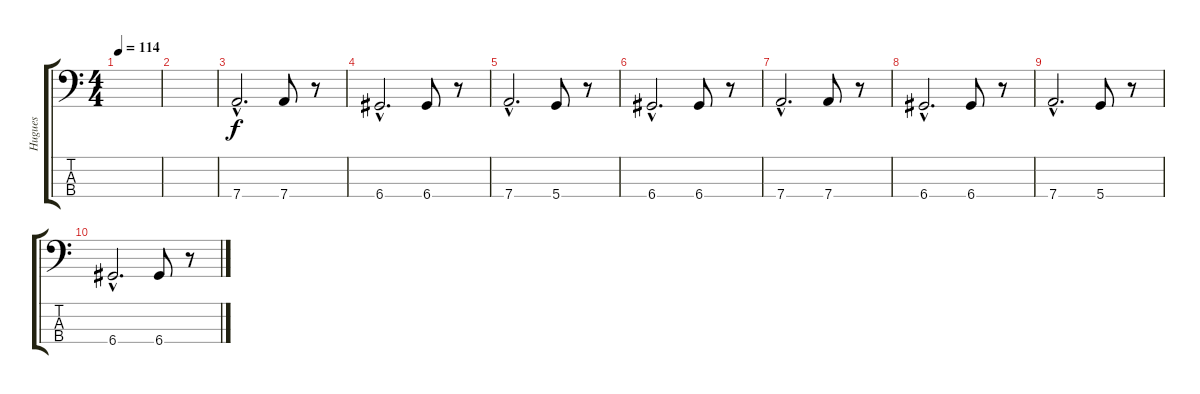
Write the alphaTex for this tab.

\track ("Hugues" "Hugues") {instrument electricbassfinger}
\staff {score tabs}
\tuning (G2 D2 A1 D1) {hide}
\ts (4 4)
\tempo 114
\clef f4
\ks c
|
|
7.4{hac}.2{d} 7.4.8 r.8 |
6.4{hac}.2{d} 6.4.8 r.8 |
7.4{hac}.2{d} 5.4.8 r.8 |
6.4{hac}.2{d} 6.4.8 r.8 |
7.4{hac}.2{d} 7.4.8 r.8 |
6.4{hac}.2{d} 6.4.8 r.8 |
7.4{hac}.2{d} 5.4.8 r.8 |
6.4{hac}.2{d} 6.4.8 r.8
